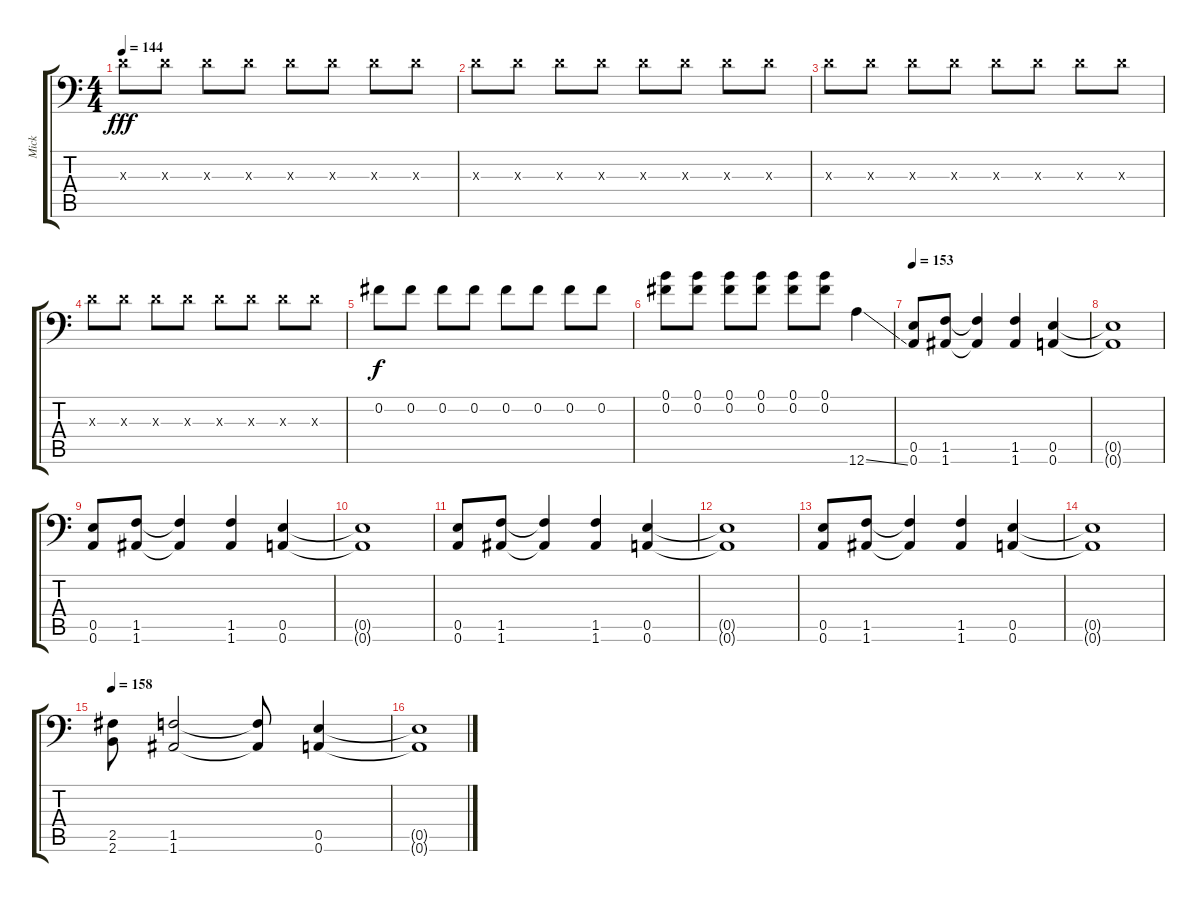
\track ("Mick" "Mick") {instrument distortionguitar}
\staff {score tabs}
\tuning (B3 Gb3 D3 A2 E2 A1) {hide}
\ts (4 4)
\tempo 144
\clef f4
\ks c
0.3{x}.8{dy fff} 0.3{x}.8 0.3{x}.8 0.3{x}.8 0.3{x}.8 0.3{x}.8 0.3{x}.8 0.3{x}.8 |
0.3{x}.8 0.3{x}.8 0.3{x}.8 0.3{x}.8 0.3{x}.8 0.3{x}.8 0.3{x}.8 0.3{x}.8 |
0.3{x}.8 0.3{x}.8 0.3{x}.8 0.3{x}.8 0.3{x}.8 0.3{x}.8 0.3{x}.8 0.3{x}.8 |
0.3{x}.8 0.3{x}.8 0.3{x}.8 0.3{x}.8 0.3{x}.8 0.3{x}.8 0.3{x}.8 0.3{x}.8 |
0.2.8{dy f} 0.2.8 0.2.8 0.2.8 0.2.8 0.2.8 0.2.8 0.2.8 |
(0.1 0.2).8 (0.1 0.2).8 (0.1 0.2).8 (0.1 0.2).8 (0.1 0.2).8 (0.1 0.2).8 12.6{ss}.4 |
\tempo 153
(0.5 0.6).8 (1.5 1.6).8 (1.5{t} 1.6{t}).4 (1.5 1.6).4 (0.5 0.6).4 |
(0.5{t} 0.6{t}).1 |
(0.5 0.6).8 (1.5 1.6).8 (1.5{t} 1.6{t}).4 (1.5 1.6).4 (0.5 0.6).4 |
(0.5{t} 0.6{t}).1 |
(0.5 0.6).8 (1.5 1.6).8 (1.5{t} 1.6{t}).4 (1.5 1.6).4 (0.5 0.6).4 |
(0.5{t} 0.6{t}).1 |
(0.5 0.6).8 (1.5 1.6).8 (1.5{t} 1.6{t}).4 (1.5 1.6).4 (0.5 0.6).4 |
(0.5{t} 0.6{t}).1 |
\tempo 158
(2.5 2.6).8 (1.5 1.6).2 (1.5{t} 1.6{t}).8 (0.5 0.6).4 |
(0.5{t} 0.6{t}).1
